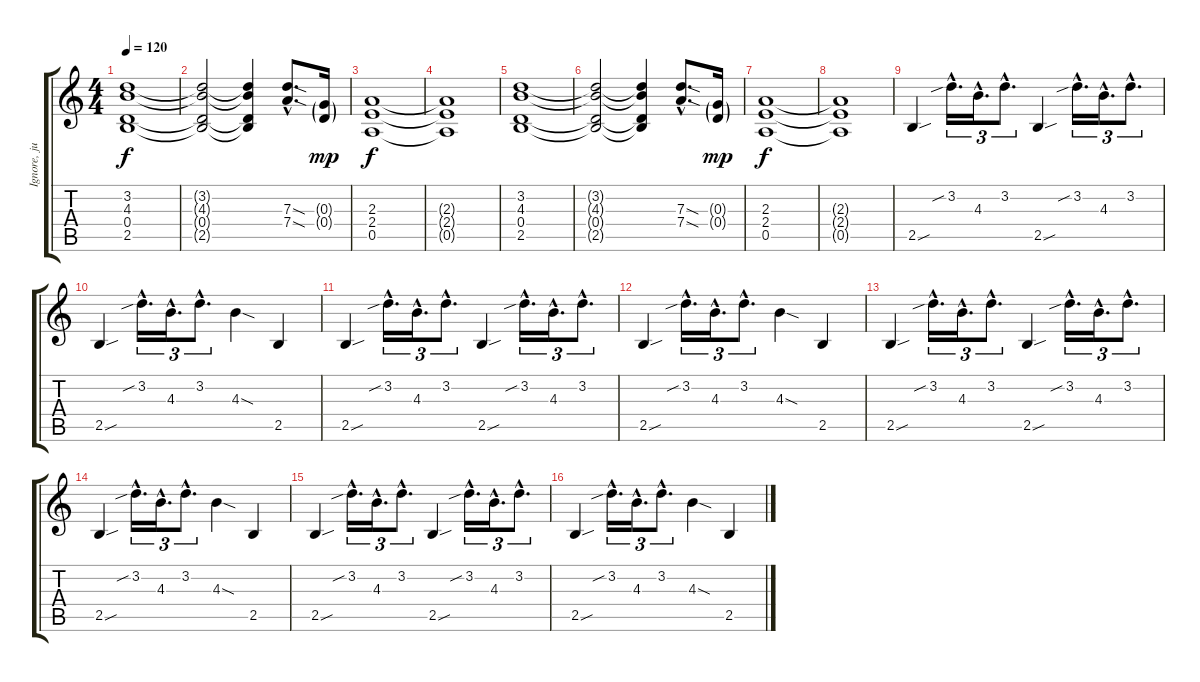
\track ("Ignore, just for the effect" "Ignore, ju") {instrument overdrivenguitar}
\staff {score tabs}
\tuning (E4 B3 G3 D3 A2 E2) {hide}
\ts (4 4)
\tempo 120
\clef g2
\ks c
(3.2 4.3 0.4 2.5).1{dy f} |
(3.2{t} 4.3{t} 0.4{t} 2.5{t}).2 (3.2{t} 4.3{t} 0.4{t} 2.5{t}).4 (7.3{sod hac} 7.4{sod hac}).8{d} (0.3{g} 0.4{g}).16{dy mp} |
(2.3 2.4 0.5).1{dy f} |
(2.3{t} 2.4{t} 0.5{t}).1 |
(3.2 4.3 0.4 2.5).1 |
(3.2{t} 4.3{t} 0.4{t} 2.5{t}).2 (3.2{t} 4.3{t} 0.4{t} 2.5{t}).4 (7.3{sod hac} 7.4{sod hac}).8{d} (0.3{g} 0.4{g}).16{dy mp} |
(2.3 2.4 0.5).1{dy f} |
(2.3{t} 2.4{t} 0.5{t}).1 |
2.5{sou}.4 3.2{sib hac}.16{d tu (3 2)} 4.3{hac}.16{d tu (3 2)} 3.2{hac}.8{d tu (3 2)} 2.5{sou}.4 3.2{sib hac}.16{d tu (3 2)} 4.3{hac}.16{d tu (3 2)} 3.2{hac}.8{d tu (3 2)} |
2.5{sou}.4 3.2{sib hac}.16{d tu (3 2)} 4.3{hac}.16{d tu (3 2)} 3.2{hac}.8{d tu (3 2)} 4.3{sod}.4 2.5.4 |
2.5{sou}.4 3.2{sib hac}.16{d tu (3 2)} 4.3{hac}.16{d tu (3 2)} 3.2{hac}.8{d tu (3 2)} 2.5{sou}.4 3.2{sib hac}.16{d tu (3 2)} 4.3{hac}.16{d tu (3 2)} 3.2{hac}.8{d tu (3 2)} |
2.5{sou}.4 3.2{sib hac}.16{d tu (3 2)} 4.3{hac}.16{d tu (3 2)} 3.2{hac}.8{d tu (3 2)} 4.3{sod}.4 2.5.4 |
2.5{sou}.4 3.2{sib hac}.16{d tu (3 2)} 4.3{hac}.16{d tu (3 2)} 3.2{hac}.8{d tu (3 2)} 2.5{sou}.4 3.2{sib hac}.16{d tu (3 2)} 4.3{hac}.16{d tu (3 2)} 3.2{hac}.8{d tu (3 2)} |
2.5{sou}.4 3.2{sib hac}.16{d tu (3 2)} 4.3{hac}.16{d tu (3 2)} 3.2{hac}.8{d tu (3 2)} 4.3{sod}.4 2.5.4 |
2.5{sou}.4 3.2{sib hac}.16{d tu (3 2)} 4.3{hac}.16{d tu (3 2)} 3.2{hac}.8{d tu (3 2)} 2.5{sou}.4 3.2{sib hac}.16{d tu (3 2)} 4.3{hac}.16{d tu (3 2)} 3.2{hac}.8{d tu (3 2)} |
2.5{sou}.4 3.2{sib hac}.16{d tu (3 2)} 4.3{hac}.16{d tu (3 2)} 3.2{hac}.8{d tu (3 2)} 4.3{sod}.4 2.5.4
